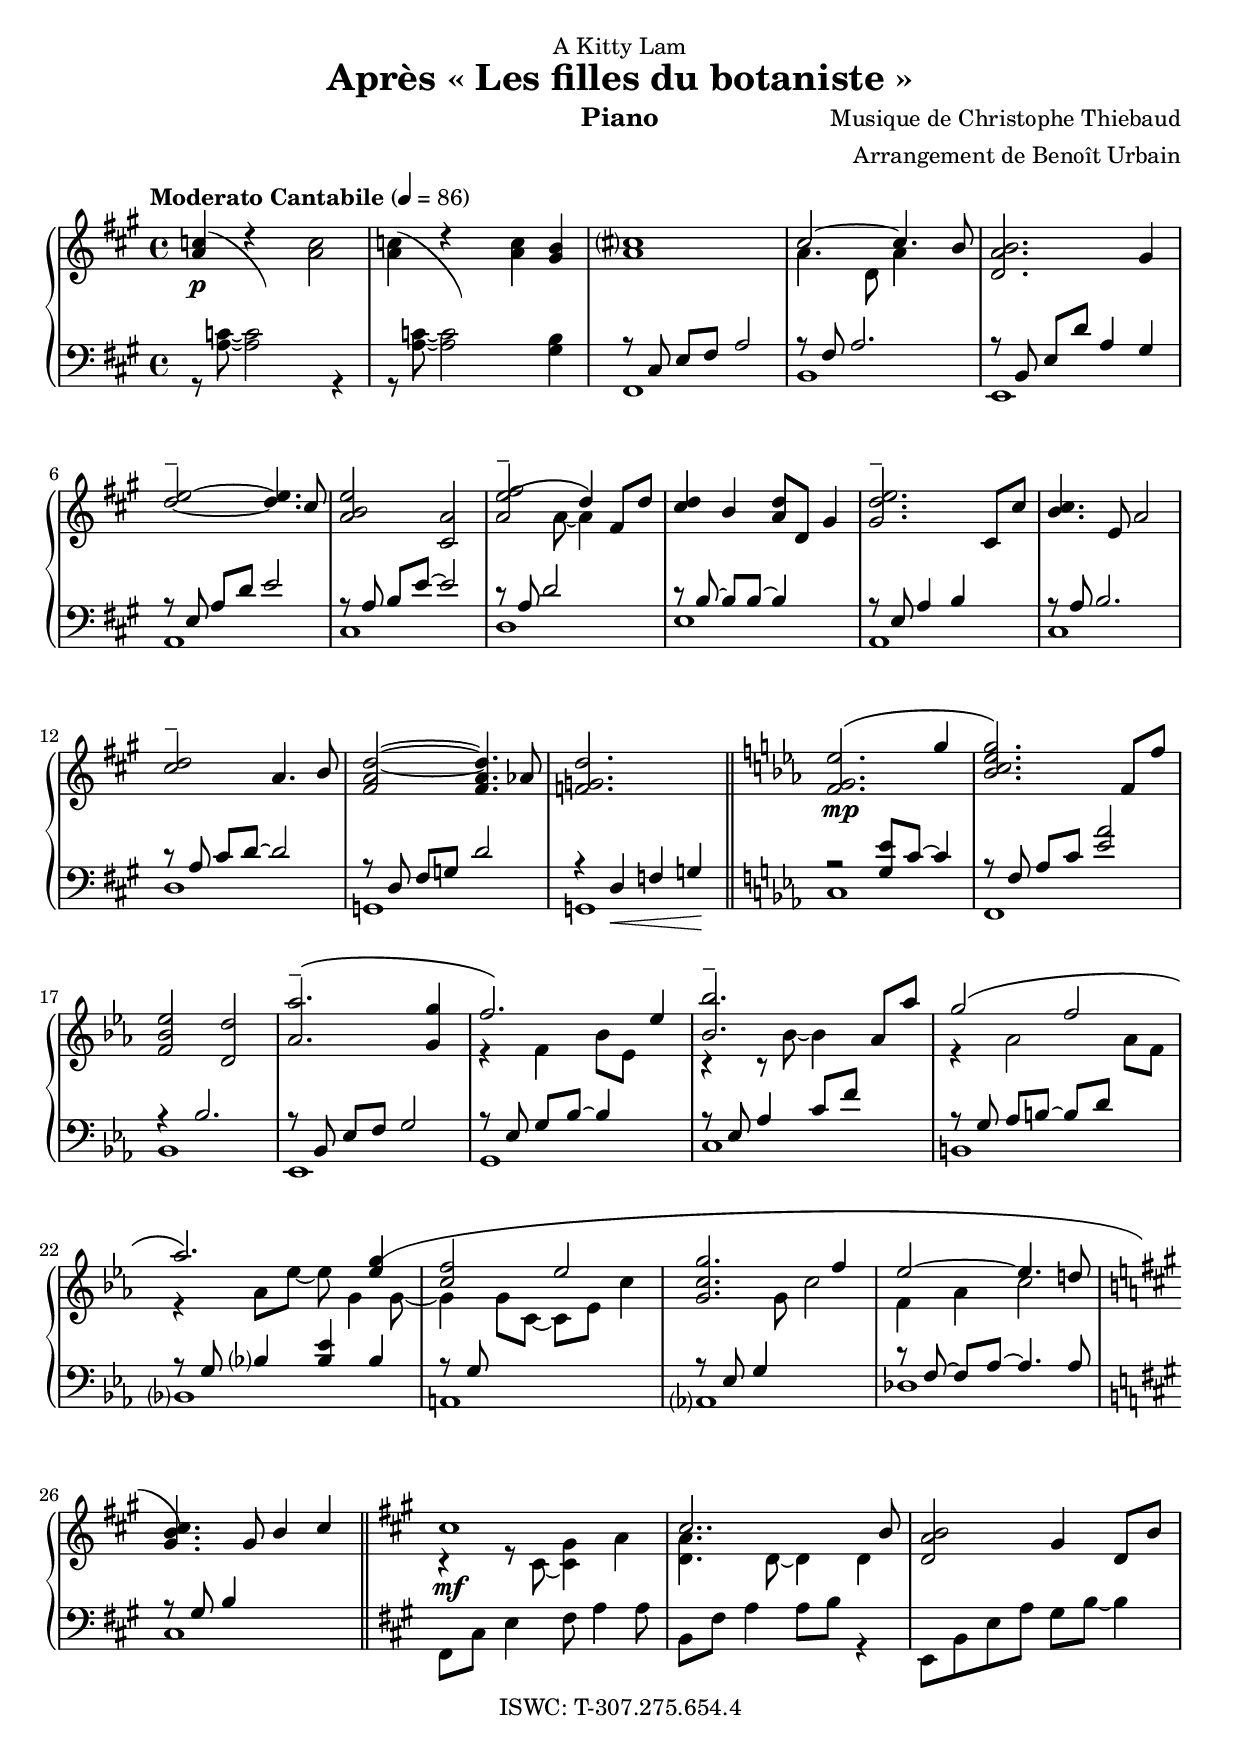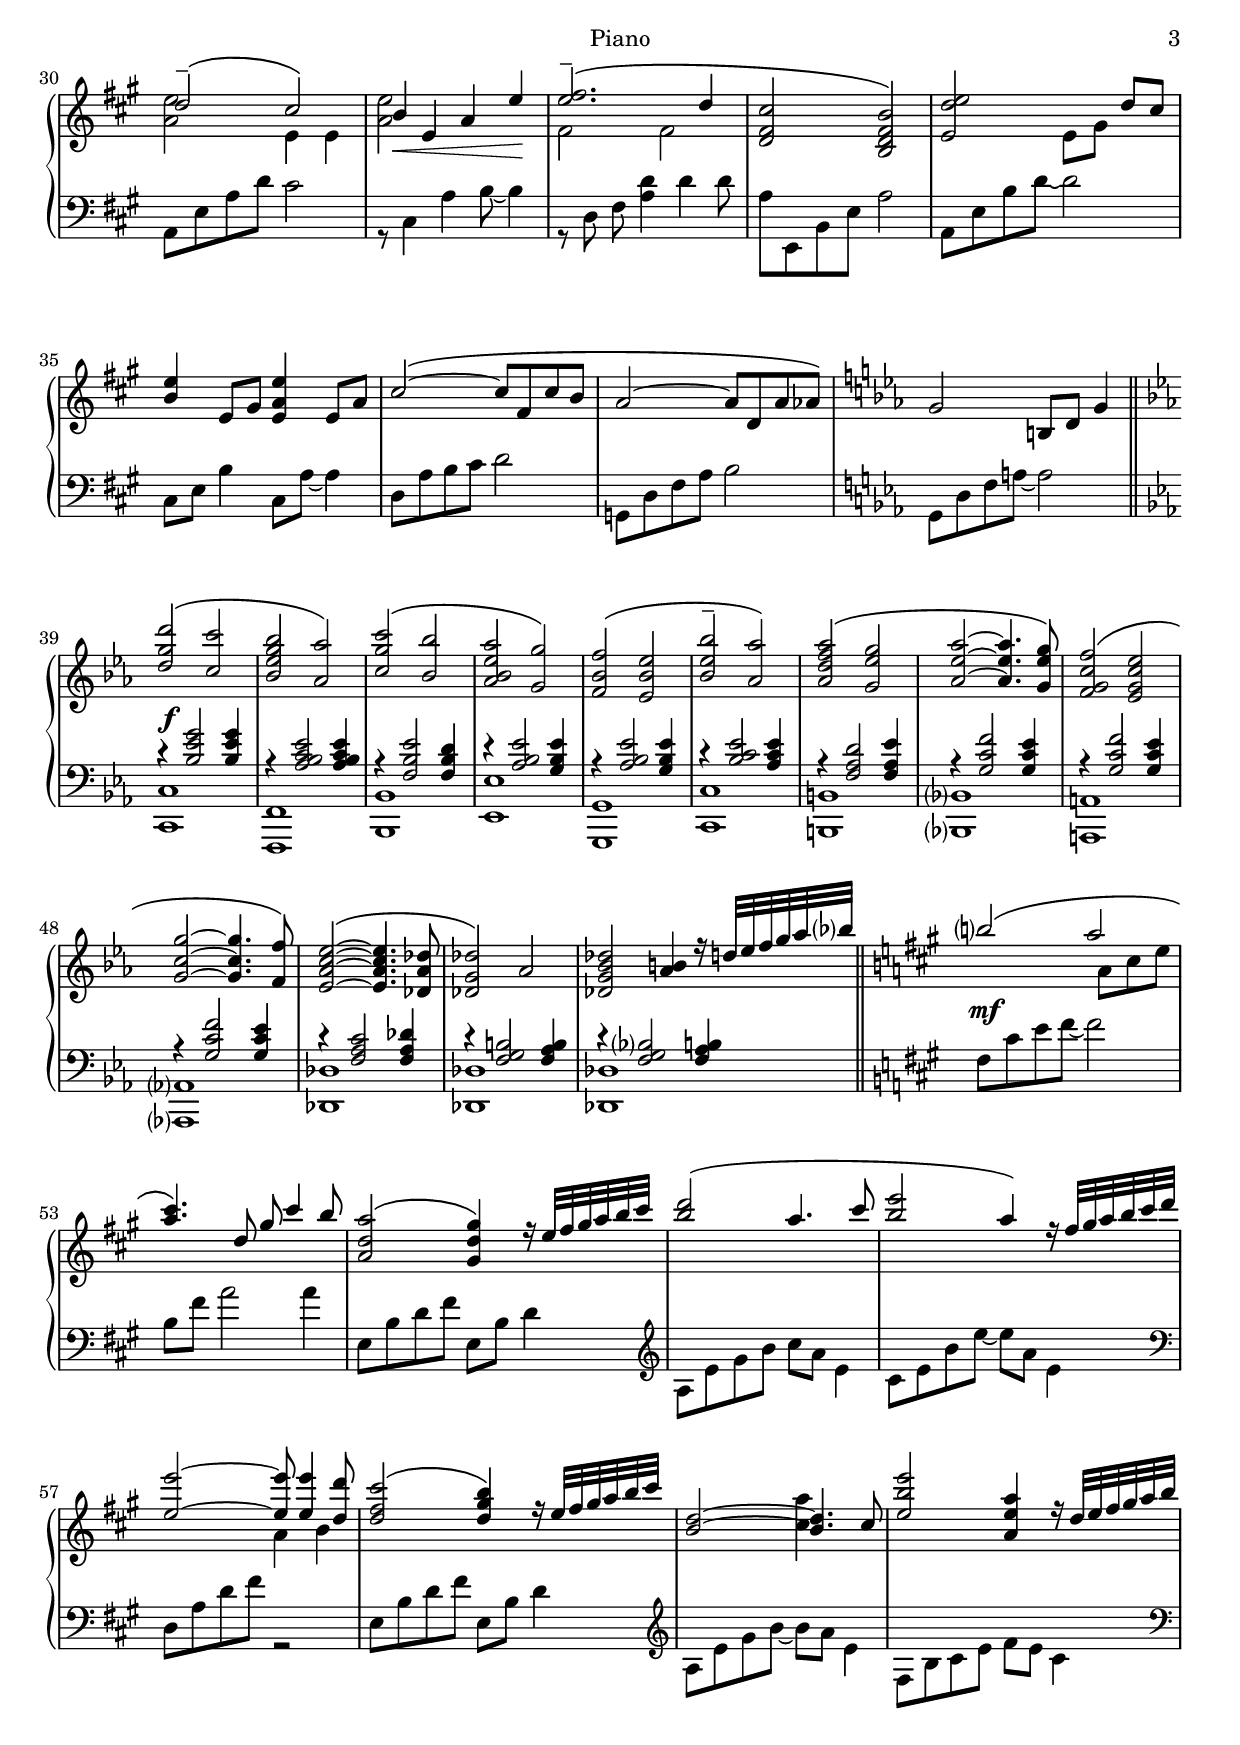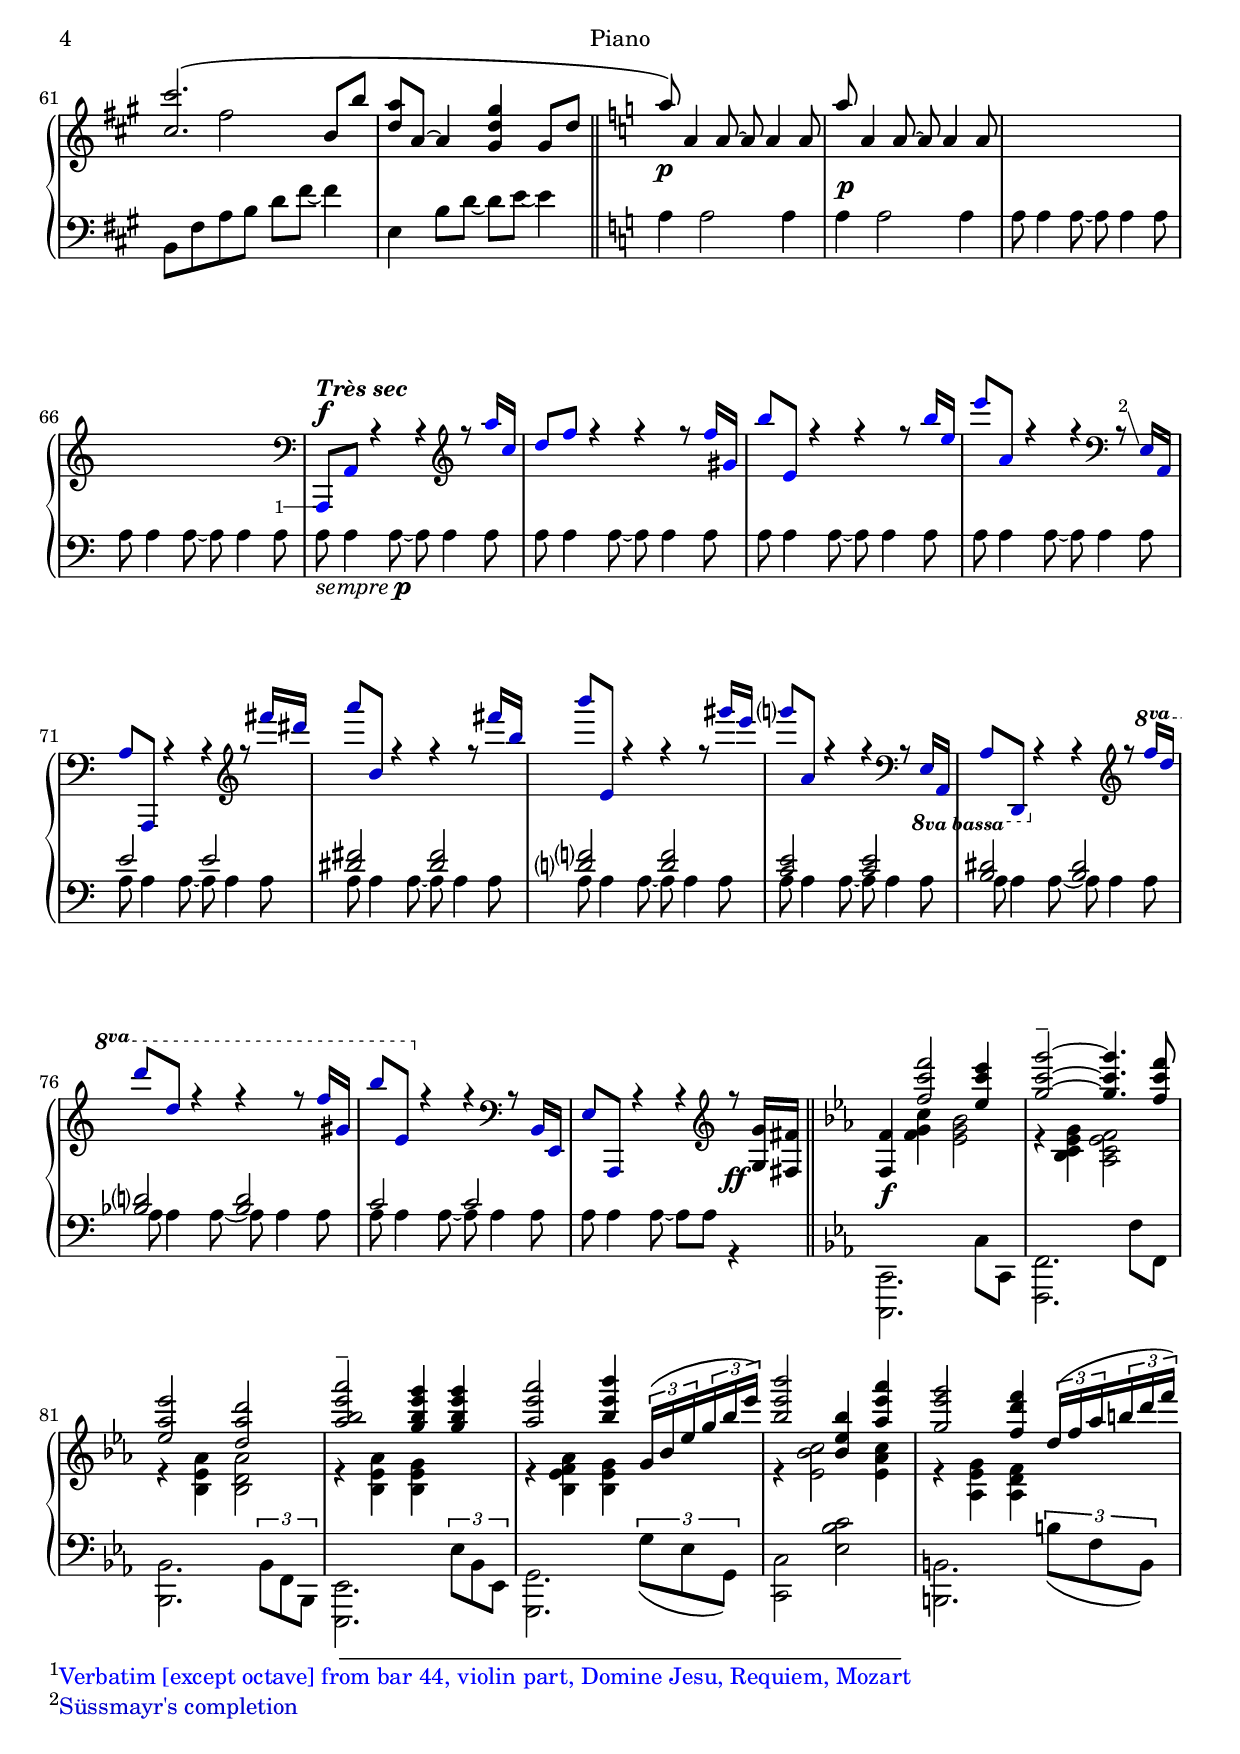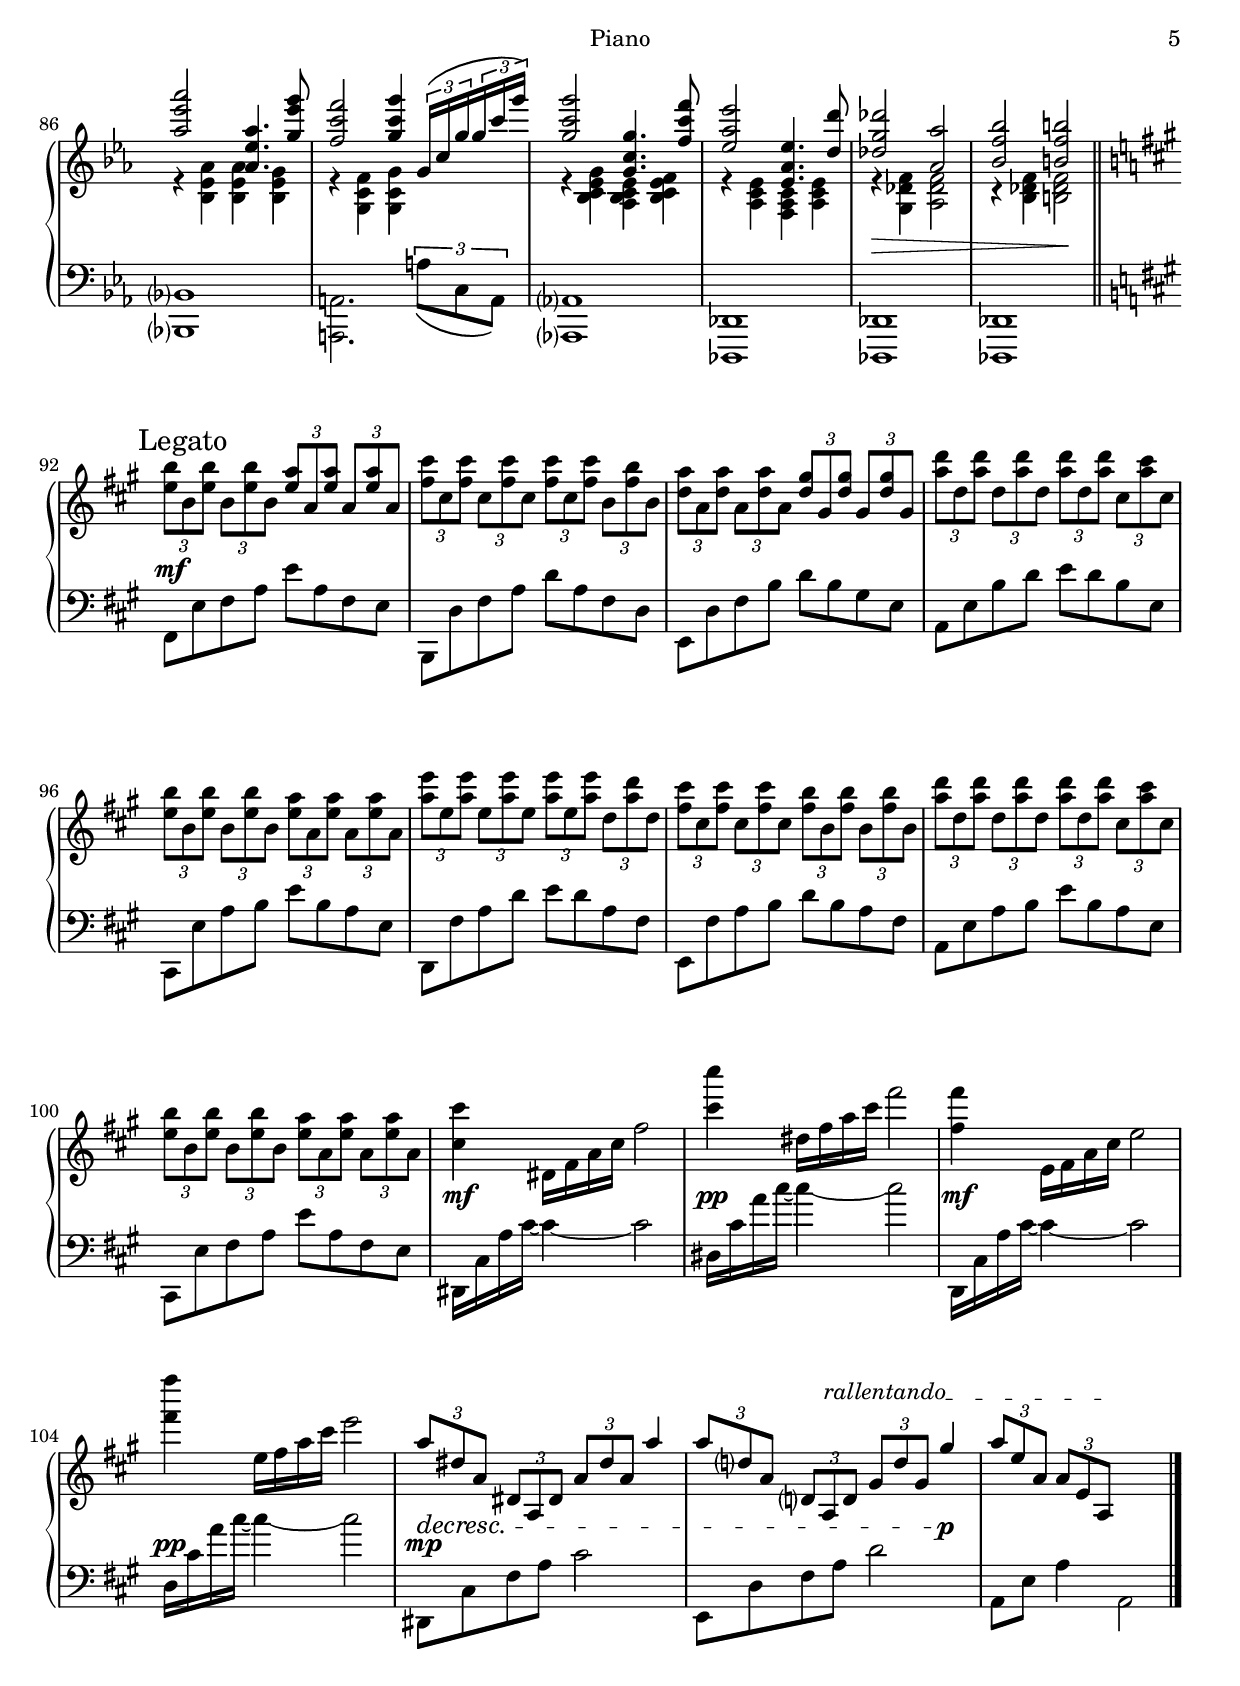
\version "2.22.1"

% RIGHT HAND %%%%%%%%%%%%%%%%%%%%%%%%%%%%%%%%%%%%%%%%%%%%%%%%

reexpositionPartOneRightHand = {
  \key a \major
  \new Voice {
    \key a \major

    \voiceTwo     |
    \once \override Score.RehearsalMark.self-alignment-X = #LEFT
    \override TupletBracket.bracket-visibility = ##f
    \mark "Legato"
    \tuplet 3/2 { <e''    b''    >8 b'    <e''   b''   >} \tuplet 3/2 { b'     <e''   b''    > b'     } \voiceOne
    \tuplet 3/2 { <e''    a''    >  a'    <e''   a''   >} \tuplet 3/2 { a'     <e''   a''    >  a'    } \voiceTwo  |
    \tuplet 3/2 { <fis''  cis''' >  cis'' <fis'' cis'''>} \tuplet 3/2 { cis''  <fis'' cis''' > cis''  }            %
    \tuplet 3/2 { <fis''  cis''' >  cis'' <fis'' cis'''>} \tuplet 3/2 { b'     <fis'' b''    > b'     }            |
    \tuplet 3/2 { <d''    a''    >  a'    <d''   a''   >} \tuplet 3/2 { a'     <d''   a''    > a'     } \voiceOne  %
    \tuplet 3/2 { <d''    gis''  >  gis'  <d''   gis'' >} \tuplet 3/2 { gis'   <d''   gis''  > gis'   } \voiceTwo  |
    \tuplet 3/2 { <a''    d'''   >  d''   <a''   d'''  >} \tuplet 3/2 { d''    <a''   d'''   > d''    }            %
    \tuplet 3/2 { <a''    d'''   >  d''   <a''   d'''  >} \tuplet 3/2 { cis''  <a''   cis''' > cis''  }            |
    \tuplet 3/2 { <e''    b''    >  b'    <e''   b''   >} \tuplet 3/2 { b'     <b''   e''    > b'     }            %
    \tuplet 3/2 { <e''    a''    >  a'    <e''   a''   >} \tuplet 3/2 { a'     <a''   e''    > a'     }            |
    \tuplet 3/2 { <a''    e'''   >  e''   <a''   e'''  >} \tuplet 3/2 { e''    <a''   e'''   > e''    }            %
    \tuplet 3/2 { <a''    e'''   >  e''   <a''   e'''  >} \tuplet 3/2 { d''    <a''   d'''   > d''    }            |
    \tuplet 3/2 { <fis''  cis''' >  cis'' <fis'' cis'''>} \tuplet 3/2 { cis''  <fis'' cis''' > cis''  }            %
    \tuplet 3/2 { <fis''  b''    >  b'    <fis'' b''   >} \tuplet 3/2 { b'     <fis'' b''    > b'     }            |
    \tuplet 3/2 { <a''    d'''   >  d''   <a''   d'''  >} \tuplet 3/2 { d''    <a''   d'''   > d''    }            %
    \tuplet 3/2 { <a''    d'''   >  d''   <a''   d'''  >} \tuplet 3/2 { cis''  <a''   cis''' > cis''  }            |
    \tuplet 3/2 { <e''    b''    >  b'    <e''   b''   >} \tuplet 3/2 { b'     <b''   e''    > b'     }            %
    \tuplet 3/2 { <e''    a''    >  a'    <e''   a''   >} \tuplet 3/2 { a'     <a''   e''    > a'     }            |
               	  <cis''' cis''  >4 dis'16 fis' a' cis'' fis''2  |      <cis'''' cis'''>4 dis''16 fis'' a'' cis''' fis'''2  |
	                <fis''' fis''  >4 e'16 fis' a' cis'' e''2      |      <fis'''' fis'''>4 e''16 fis'' a'' cis''' e'''2  |
    \voiceOne
    \dimTextDecresc
    \override TextSpanner.bound-details.left.text = "rallentando"
    \tuplet 3/2 { a''8\>  dis'' a'   } \tuplet 3/2 { dis' a                 dis'           } \tuplet 3/2 { a'   dis'' a'   }  a''4       |
    \tuplet 3/2 { a''8    d''   a'   } \tuplet 3/2 { d'   a\startTextSpan   d'             } \tuplet 3/2 { gis' d''   gis' }  gis''4\p\! |
    \tuplet 3/2 { a''8    e''   a'   } \tuplet 3/2 { a'   e'                a\stopTextSpan } s2                                        |
  }
}

reexpositionPartTwoRightHand = {
  \key c \minor
  <<
    \new Voice \relative c {
      \voiceOne
      | <f'   f,>4 <f' c' f                              >2 <ees  c'   ees        >4
      | <g    c    g'\tenuto      >2~  <g    c    g'                >4. <f c' f   >8
      | <ees  aes  ees'           >2   <d    aes' d                               >2
      | <aes' bes  ees aes\tenuto >2   <g    bes  ees g  >4 <g    bes  ees  g     >4
      | <aes  ees' aes            >2   <bes  ees  bes'   >4 \tupletUp \tuplet 3/2 { g,16\( bes ees } \tuplet 3/2 { g bes ees\) }
      | <bes  ees  bes'           >2   <bes, ees  bes'   >4 <aes' ees' aes        >4
      | <g    ees' g              >2   <f    d'   f      >4 \tupletUp \tuplet 3/2 { d16\(  f   aes } \tuplet 3/2 { b d   f\)   }   
      | <aes, ees' aes            >2   <aes, ees' aes    >4. <g'  ees' g          >8
      | <f    c'   f              >2   <g    c    g'     >4 \tupletUp \tuplet 3/2 { g,16\( c   g'  } \tuplet 3/2 { g c   g'\)  }
      | <g,   c    g'             >2   <g,   c    g'     >4. <f'  c'   f          >8
      | <ees  aes  ees'           >2   <ees, aes  ees'   >4. <d'  d'              >8
      | <des  g    des'           >2\> <aes  aes'                                 >2
      | <bes  f'   bes            >2   <b    f'   b                               >2\!
    }
    \new Voice \relative c {
      \voiceTwo
      | s4 <f'   g    c                       >4 <ees g bes  >2
      | r4 <bes  c    ees g                   >4 <aes c ees f>2
      | r4 <bes  ees  aes    >4 <bes d   aes'                >2
      | r4 <bes  ees  aes    >4 <bes ees g    >4 s4
      | r4 <bes  ees  f   aes>4 <bes ees g    >4 s4
      | r4 <ees  bes' c                       >2 <ees aes c  >4
      | r4 <aes, ees' g      >4 <aes d   f    >4 s4
      | r4 <bes  ees  aes    >4 <bes ees aes  >4 <bes ees g  >4
      | r4 <g    c    f      >4 <g   c   g'   >4 s4
      | r4 <bes  c    ees g  >4 <aes bes c ees>4 <bes c ees f>4
      | r4 <aes  c    ees    >4 <f   aes c    >4 <aes c ees  >4
      | r4 <g    des' f      >4 <aes des f                   >2
      | r4 <bes  des  f      >4 <b   des f                   >2
    }
  >>
}


developmentRightHand = {
  % \key a \minor
  <<  %{%}
    \new Voice \relative a'' {
      \voiceOne
      % (first bar of development moved to expositionTerPartOne)
      | a8  a,4 a8~ a a4 a8
      \repeat unfold #2 s1

      \clef bass
      \override Voice.NoteHead.color = #(x11-color 'blue)
      %
      | 
      \footnote #'(-3 . 0) \markup { \with-color #(x11-color 'blue) "Verbatim [except octave] from bar 44, violin part, Domine Jesu, Requiem, Mozart"  } 
      a,,,8^\markup { \italic \bold "Très sec" }^\f
             a'             r4 r \clef treble r8             a'''16      c,
      | d8   f              r4 r              r8             f16         gis,
      | b'8  e,,            r4 r              r8             b''16       e,
      | e'8  a,,            r4 r \clef bass   r8             
      \override Voice.NoteHead.color = #(x11-color 'blue3)
      \footnote #'(-1 . 3) \markup { \with-color #(x11-color 'blue3) "Süssmayr's completion" }
                                                             e,16        a,
      $
      | a'8  a,,            r4 r \clef treble r8             fis'''''16  dis
      | a'8  b,,            r4 r              r8             fis''16     b,
      | b'8  e,,,           r4 r              r8             gis''16     e
      | g8   a,,            r4 r \clef bass   r8 \ottava #-1 \set Staff.ottavation = \markup \bold \concat{ "8" \tiny "va bassa" }
                                                             e,,16       a,
      %
      | a'8  d,, \ottava #0 r4 r \clef treble r8 \ottava #1  \set Staff.ottavation = \markup \bold \concat {"8" \tiny \raise #0.7"va" }
                                                             f'''''16    d
      | d'8  d,             r4 r              r8             f16         gis,
      | b'8  e,, \ottava #0 r4 r \clef bass   r8             b,,16       e,
      | e'8  a,,            r4 r \clef treble 
      \override Voice.NoteHead.color = #(x11-color 'black)
                                              r8\ff          <g'' g'>16 <fis fis'>
    }
    % VERBATIM FROM MOZART SCORE ; JUST FOR CONTROL ; UNCOMMENT ONLY IF YOU KNOW WHAT YOU ARE DOING
    %{
    \new Voice \transpose c d \relative g {
      \voiceTwo
      \key g \minor
      % (first bar of development moved to expositionTerPartOne)
      \repeat unfold #3 s1
      %
      | g8  g'  r4 r r8 g'16   bes, 
      | c8  ees r4 r r8 ees16  fis,
      | a'8 d,, r4 r r8 a'16   d,   
      | d'8 g,, r4 r r8 d''16  g,
      %
      | g'8 g,, r4 r r8 e''16  cis  
      | g'8 a,, r4 r r8 e''16  a,
      | a'8 d,, r4 r r8 fis'16 d    
      | f8  g,, r4 r r8 d''16  g,
      %
      | g'8 c,, r4 r r8 ees'16 c    
      | c'8 c,  r4 r r8 ees16  fis,
      | a'8 d,, r4 r r8 a''16  d,   
      | d'8 g,, r4 r2
      %
    }
    %}
  >>
}

expositionTerPartOneRightHand = {
  \key a \major
  <<
    \new Voice \relative a'' {
      \voiceOne
      | b?2\( a
      | <a cis>4.\) d,8 gis cis4 b8
      | <a, d a'>2\( <gis d' gis>4\) r16 e'32 fis gis a b cis
      | <b d>2\( a4. cis8
      | <b e>2 a4\) r16 fis32 gis a b cis d
      | <e, e'>2~ <e e'>8 <e e'>4 <d d'>8
      | <d fis cis'>2\( <d gis b>4\) r16 e32 fis gis a b cis
      | <b, d>2~ <b d>4. cis8
      | <e b' e>2 <a, e' a>4 r16 d32 e fis gis a b
      | <cis, cis'>2.\( b8 b'
      | <d, a'>8 a~ a4 <gis d' gis>4 gis8 d'
      \bar "||"
      % first bar of development
      \key a \minor
      | a'8\p\) a,4 a8~ a a4 a8
    }
    \new Voice \relative a' {
      \voiceTwo
      | s2 s8 a cis e
      | s1
      | s1
      | s1
      | s1
      | s2 a,4 b
      | s1
      | s2 <cis a'>4 s4
      | s1
      | s4 fis2 s4
      | s1
      % first bar of development
      | s1
    }
  >>
}

expositionBisPartTwoRightHand = {
  \key c \minor
  <<
    \new Voice \relative c'' {
      \voiceOne
      | <d g d'>2\(            <c c'>
      | <bes ees g bes>        < aes aes'>\)
      | <c g' c>\(             < bes bes'>
      | <aes bes ees aes>      <g g'>\)
      | <f bes f'>\(           <ees bes' ees>
      | <bes'\tenuto ees bes'> <aes aes'>\)
      | <aes d f aes>\(        <g ees' g>
      | <aes ees' aes>~        <aes ees' aes>4. <g ees' g>8\)
      | <f g c f>2\(           <ees g c ees>
      | <g c g'>~              <g c g'>4. <f f'>8\)
      | <ees aes c ees>2~\(    <ees aes c ees>4. <des aes' des>8
      | <des g des'>2\)        aes'
      | <des, g bes des>       <aes' b>4 r16 d32 ees f g aes bes!
      |
    }
  >>
}

expositionBisPartOneRightHand = {
  \key a \major
  <<
    \new Voice \relative a' {
      \voiceOne
      | cis1
      | cis2.. b8
      | <d, a' b>2 gis4 d8 b'
      | d2\tenuto\( cis\)
      | b4\< e, a e'\!
      | <e\tenuto fis>2.\(  d4
      | <d, fis cis'>2 <b d fis b>\)
      | <e d' e>2 s4 d'8 cis
      | <b e>4 e,8 gis <e a e'>4 e8 a
      | cis2~\( cis8 fis, cis' b
      | a2~ a8 d, a' aes\)
      \key c \minor
      | g2 b,8 d g4
    }
    \new Voice \relative a {
      \voiceTwo
      | r4 r8 cis~ <cis gis'>4 a'
      | <d, a'>4. d8~ d4 d
      | s1
      | <a' e'>2 e4 e
      | <a e'>2 s2
      | fis  fis
      | s1
      | s2 e8 gis s4
      | s1
      | s1
      | s1
    }
  >>
}

expositionPartTwoRightHand = {
  \key c \minor
  <<
    \new Voice \relative ees' {
      \voiceOne
      | <f g ees'>2.\( g'4
      | <bes, c ees g>2.\) f8 f'
      | <f, bes ees>2 <d d'>
      | <aes' aes'\tenuto>2.\( <g g'>4
      | f'2.\) ees4
      | <bes bes'\tenuto>2. aes8 aes'
      | g2\( f
      | aes2.\) <ees g\(>4
      | <c f>2 ees
      | <c g g'>2. f4
      | ees2~ ees4. d!8
      \key a \major
      | <gis, b cis\)>4. gis8 b4 cis
    }
    \new Voice \relative ees' {
      \voiceTwo
      | s1
      | s1
      | s1
      | s1
      | r4 f bes8 ees, s4
      | r4 r8 bes'~ bes4 s4
      | r4 aes2 aes8 f
      | r4 aes8 ees'~ ees g,4 g8~
      | g4 g8 c,~ c ees c'4
      | s4. g8 c2
      | f,4 aes c2
    }
  >>

}

expositionPartOneRightHand = {
  \key a \major


  <<
    \new Voice \relative a' {
      \voiceOne
      % \override Voice.NoteHead.color = #(x11-color 'red3)
      % http://lilypond.org/doc/v2.22/Documentation/notation/common-notation-for-keyboards#changing-staff-manually
      {
        \repeat unfold #2 {
          | <a c>4(
          <<
            { \change Staff = "LeftHand" \hideNotes a,,8) a''8 \unHideNotes \change Staff = "RightHand"  }
            \new Voice { \voiceTwo d4\rest }
          >> \oneVoice
        }
        \alternative {
          {<a c>2}
          {<a c>4 <gis b>}
        }
      }

      % | <a c>4 r <a c>2
      % | <a c>4 r <a c> <gis b>
      %
      \voiceOne
      | <a cis>1
      | cis2~ cis4. b8
      | <d, a' b>2. gis4
      %
      \override TieColumn.tie-configuration = #'((4 . 1) (1 . -1))
      | <d'\tenuto e>2~ <d e>4. cis8
      | <a b e>2 <cis, a'>2
      | <a' e'\tenuto\( fis>2 d4\) fis,8 d'8
      | <cis d>4 b <a d>8 d, gis4
      | <gis d'\tenuto e>2. cis,8 cis'
      %
      | <b cis>4. e,8 a2
      | <cis\tenuto d>2 a4. b8
      | <fis a d>2~ <fis a d>4. aes8
      | <f g d'>2. s4
    }
    \new Voice \relative a {
      \voiceTwo
      | s1
      | s1
      | s1
      | a'4. d,8 a'4 s4
      | s1
      %
      | s1
      | s1
      | s4. a8~ a4 s4
      | s1
      | s1
      %
      | s1
      | s1
      | s1
      | s1
    }
  >>

}

% LEFT HAND %%%%%%%%%%%%%%%%%%%%%%%%%%%%%%%%%%%%%%%%%%%%%%%%

reexpositionPartOneLeftHand = {
  \clef bass
  \key a \major

  <<
    \new Voice \relative a, {
      \voiceTwo
      | fis8 e' fis a e' a, fis e
      | b, d' fis a d a fis d
      | e, d' fis b d b gis e
      | a, e' b' d e d b e,
      | cis, e' a b e b a e
      | d, fis' a d e d a fis
      | e, fis' a b d b a fis
      | a, e' a b e b a e
      | cis, e' fis a e' a, fis e
      | dis,16 cis' a' cis~ cis4~ cis2
      | dis,16 cis' a' cis~ cis4~ cis2
      | d,,,16   cis' a' cis~ cis4~ cis2
      | d,16   cis' a' cis~ cis4~ cis2
      | dis,,,8  cis' fis a cis2
      | e,,8 d' fis a d2
      | a,8 e' a4 a,2
      \bar "|."
    }
  >>
}

reexpositionPartTwoLeftHand = {
  \clef bass
  \key c \minor


  <<
    \new Voice \relative c' {
      \voiceTwo
      | <c,,  c,  >2. c'8 c,
      | <f    f,  >2. f'8 f,
      | <bes  bes,>2. \tupletUp \tuplet 3/2 { bes8    f   bes,   }
      | <ees  ees,>2. \tupletUp \tuplet 3/2 { ees'8   bes ees,   }
      | <g    g,  >2. \tupletUp \tuplet 3/2 { g'8\(   ees g,\)   }
      | <c    c,  >2  <ees bes' c>
      | <b    b,  >2. \tupletUp \tuplet 3/2 { b'8\(   f   b,\)   }
      | <bes  bes,>1
      | <a    a,  >2. \tupletUp \tuplet 3/2 { a'8\(   c,  a\)    }
      | <aes  aes,>1
      | <des, des,>1
      | <des  des,>1
      | <des  des,>1
    }
  >>
}

developmentLeftHand = {
  \clef bass
  <<
    \new Voice \relative a' {
      \voiceOne
      % (first bar of development moved to expositionTerPartOne)
      \repeat unfold 7 {| s1}
      %
      | e2 e2
      | <dis fis>2 <dis fis>2
      | <d f>2 <d f>2
      | <c e>2 <c e>2
      %
      | <b dis>2 <b dis>2
      | <bes d>2 <bes d>2
      | c2 c2
      | s1
    }
    \new Voice \relative a {
      \voiceTwo
      % (first bar of development moved to expositionTerPartOne)
      | a4 a2 a4
      \repeat unfold 2 {| a8 a4 a8~ a8 a4 a8 }
      | a8_\markup { \italic sempre \dynamic p } a4 a8~ a8 a4 a8
      \repeat unfold 10 {| a8 a4 a8~ a8 a4 a8 }
      | a8 a4 a8~ a8 a8 r4
    }
  >>
}

expositionTerPartOneLeftHand = {
  \clef bass
  \key a \major

  <<
    \new Voice \relative a {
      \voiceTwo
      | fis8 cis' e fis~ fis2
      | b,8 fis' a2 a4
      | e,8 b' d fis e, b' d4
      \clef treble
      | a8 e' gis b cis a e4
      %
      | cis8 e b' e~ e a, e4
      \clef bass
      | d,8 a' d fis r2
      | e,8 b' d fis e, b' d4
      \clef treble
      | a8 e' gis b~ b a e4
      %
      | fis,8 b cis e fis e cis4
      \clef bass
      | b,8 fis' a b d fis~ fis4
      | e,4 b'8 d~ d e~ e4
      % first bar of development
      \key a \minor
      | a,4 a2 a4
    }
  >>
}

expositionBisPartTwoLeftHand = {
  \clef bass
  \key c \minor


  <<
    \new Voice \relative c {
      \voiceOne
      | r4 <bes' ees g>2 <bes ees g>4
      | r4 <aes bes c ees>2 <aes bes c ees>4
      | r4 <f bes ees>2 <f bes d>4
      | r4 <aes bes ees>2 <g bes ees>4
      %
      | r4 <aes bes ees>2 <g bes ees>4
      | r4 <bes c ees>2 <aes c ees>4
      | r4 <f aes d>2 <f aes ees'>4
      | r4 <g c f>2 <g c ees>4
      %
      | r4 <g c f>2 <g c ees>4
      | r4 <g c f>2 <g c ees>4
      | r4 <f aes c>2 <f aes des>4
      | r4 <f  g  b>2 <f  aes  b>4
      | r4 <f  g  bes>2 <f  aes  b>4
    }
    \new Voice \relative c,, {
      \voiceTwo
      | <c' c'>1
      | <f, f'>1
      | <bes bes'>1
      | <ees ees'>1
      %
      | <g, g'>1
      | <c c'>1
      | <b b'>1
      | <bes bes'>1
      %
      | <a a'>1
      | <aes aes'>1
      | <des des'>1
      | <des des'>1
      | <des des'>1
    }
  >>
}

expositionBisPartOneLeftHand = {
  \key a \major
  \clef bass
  <<
    \new Voice \relative a, {
      \voiceTwo
      | fis8 cis' e4 fis8 a4 a8
      | b,8 fis' a4 a8 b r4
      | e,,8 b' e a gis b~ b4
      | a,8 e' a d cis2
      %
      | r8 cis,4 a' b8~ b4
      | r8 \autoBeamOff d, \autoBeamOn fis <a d>4 d4 d8
      | a8 e, b' e a2
      | a,8 e' b' d~ d2
      %
      | cis,8 e b'4 cis,8 a'~ a4
      | d,8 a' b cis d2
      | g,,8 d' fis a b2
      \key c \minor
      | g,8 d' f a~ a2
    }
  >>
}

expositionPartTwoLeftHand = {
  \key c \minor
  \clef bass
  <<
    \new Voice \relative ees, {
      \voiceTwo
      | c'1         % do mineur
      | f,          % fa mineur 7
      | bes         % si ♭ 7
      | ees,        % mi ♭ majeur
      %             %
      | g           % mi ♭ majeur/sol
      | c           % la ♭ majeur7do
      | b           % la ♭ mineur 7 maj / do ♭
      | bes         % mo ♭ majeur / si ♭
      %             %
      | a           % fa majeur 9 / la
      | aes         % la ♭ majeur 7 maj
      | des         % ré ♭ majeur
      \key a \major %
      | cis         % do ♯ 7 (== ré ♭ 7)
    }
    \new Voice \relative ees {
      \voiceOne
      | r2 <g ees'>8 c8~ c4                               % do mineur
      | r8 \autoBeamOff f,8 \autoBeamOn aes c <ees aes>2  % fa mineur 7
      | r4 bes2.                                          % si ♭ 7
      | r8 \autoBeamOff bes, \autoBeamOn ees f g2         % mi ♭ majeur
      %                                                   %
      | r8 \autoBeamOff ees \autoBeamOn g bes~ bes4 s4    % mi ♭ majeur/sol
      | r8 ees, aes4 c8 f s4                              % la ♭ majeur7do
      | r8 \autoBeamOff g, \autoBeamOn aes b~ b d s4      % la ♭ mineur 7 maj / do ♭
      | r8 \autoBeamOff g, \autoBeamOn bes4 <bes ees> bes % mo ♭ majeur / si ♭
      %                                                   %
      | r8 \autoBeamOff g \autoBeamOn s2.                 % fa majeur 9 / la
      | r8 \autoBeamOff ees \autoBeamOn g4 s2             % la ♭ majeur 7 maj
      | r8 \autoBeamOff f~ \autoBeamOn f aes~ aes4. aes8  % ré ♭ majeur
      \key a \major                                       %
      | r8 \autoBeamOff gis \autoBeamOn b4 s2             % do ♯ 7 (== ré ♭ 7)
    }
  >>
}

expositionPartOneLeftHand = {
  \clef bass
  \key a \major


  <<
    \new Voice \relative a {
      \voiceTwo
      | r8 <a c>8~ <a c>2 r4
      | r8 <a c>8~ <a c>2 <gis b>4
      %
      | fis,1  % fa ♯ mineur
      | b      % si mineur 7
      | e,     % mi 7
      | a      % la majeur sus
      %        %
      | cis    % la majeur / do ♯
      | d      % ré majeur
      | e      % ni 7
      | a,     % la majeur
      %        %
      | cis    % la majeur / do ♯
      | d      % ré majeur
      | g,     % sol ♮ majeur
      | g      % sol ♮ 7

    }
    \new Voice \relative a,, {
      \voiceOne
      | s1
      | s1
      %
      | r8 \autoBeamOff cis' \autoBeamOn e fis a2    % fa ♯ mineur
      | r8 fis a2.                                   % si mineur 7
      | r8 \autoBeamOff b,   \autoBeamOn e d' a4 gis % mi 7
      | r8 \autoBeamOff e    \autoBeamOn a d e2      % la majeur sus
      %                                              %
      | r8 \autoBeamOff a,   \autoBeamOn b e~ e2     % la majeur / do ♯
      | r8 a, d2 s4                                  % ré majeur
      | r8 \autoBeamOff b~   \autoBeamOn b b~ b4 s   % ni 7
      | r8 \autoBeamOff e,   \autoBeamOn a4 b s      % la majeur
      %                                              %
      | r8 \autoBeamOff a    \autoBeamOn b2.         % la majeur / do ♯
      | r8 \autoBeamOff a    \autoBeamOn cis d~ d2   % ré majeur
      | r8 \autoBeamOff d,   \autoBeamOn fis g d'2   % sol ♮ majeur
      | r4 d,\< f g\!                                % sol ♮ 7
    }
  >>
}

% SCORE %%%%%%%%%%%%%%%%%%%%%%%%%%%%%%%%%%%%%%%%%%%%%%%%

%{
%}

\paper {
  % page-count = #4
  % page-breaking = #ly:minimal-breaking
  page-breaking = #ly:page-turn-breaking
  % page-breaking = #ly:optimal-breaking
  % min-systems-per-page = #4 
  % markup-markup-spacing = #'((basic-distance . 10) (padding . 0.5))
  first-page-number = 2
}

#(set-global-staff-size 20)

\markup {
  \vspace #1
}

myPageBreak = { %{ \pageBreak %} }

theMusic = {
    \new PianoStaff <<
      % \set PianoStaff.instrumentName = #"Piano  "
      \new Staff = "RightHand"  {
        \tempo "Moderato Cantabile" 4 = 86

        % enforce creation of all contexts at this point of time
        % cf . http://lilypond.org/doc/v2.22/Documentation/notation/common-notation-for-keyboards#changing-staff-manually
        <>
        %{ 
        %}
        \expositionPartOneRightHand     \bar "||" 
        \expositionPartTwoRightHand     \bar "||" \myPageBreak
        \expositionBisPartOneRightHand  \bar "||" 
        \expositionBisPartTwoRightHand  \bar "||" \myPageBreak
        \expositionTerPartOneRightHand            
        \developmentRightHand           \bar "||" 
        \reexpositionPartTwoRightHand   \bar "||" 
        \reexpositionPartOneRightHand   \bar "|."
      }
      \new Dynamics {
        %{ 
        %}
        s1-\p                  % prologue, expositionPartOne
        \repeat unfold #13 s1  %
        s1-\mp                 % expositionPartTwo
        \repeat unfold #11 s1  %
        s1-\mf                 % expositionBisPartOne
        \repeat unfold #11 s1  %
        s1-\f                  % expositionBisPartTwo
        \repeat unfold #12 s1  %
        s1-\mf                 % expositionTerPartOne
        \repeat unfold #11 s1  %
        s1-\p                  % development
        \repeat unfold #14 s1  %
        s1-\f                  % reexpositionPartTwo
        \repeat unfold #12 s1  %
        s1-\mf                 % reexpositionPartOne
        \repeat unfold #8 s1  %
        s1-\mf                 
        s1-\pp
        s1-\mf                  
        s1-\pp
        s1-\mp
        % s1-\markup { \center-column { "The" "End" } } % hurlement de joie
      }
      \new Staff = "LeftHand" {
        %{ 
        %}
        \expositionPartOneLeftHand     \bar "||"
        \expositionPartTwoLeftHand     \bar "||"
        \expositionBisPartOneLeftHand  \bar "||"
        \expositionBisPartTwoLeftHand  \bar "||"
        \expositionTerPartOneLeftHand
        \developmentLeftHand           \bar "||"
        \reexpositionPartTwoLeftHand   \bar "||"
        \reexpositionPartOneLeftHand   \bar "|."
      }
    >>
}

\book {

  \header {
    title = \markup {#"Après « Les filles du botaniste »"}
    composer = #"Musique de Christophe Thiebaud"
    arranger = #"Arrangement de Benoît Urbain"
    dedication = #"A Kitty Lam"
    % tagline = #"tagline goes at the bottom of the last page"
    instrument = #"Piano"
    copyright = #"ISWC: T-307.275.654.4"
  }

  \score {
    \theMusic

    \layout{
      indent = #0
      \accidentalStyle modern-voice-cautionary
      \override TupletBracket.bracket-visibility = ##t
      \context {
        \Score
        \override SpacingSpanner.base-shortest-duration = #(ly:make-moment 1/10)
      }      
    }
  }

  \score{
    \unfoldRepeats \theMusic

    \midi{
    }
  }

}